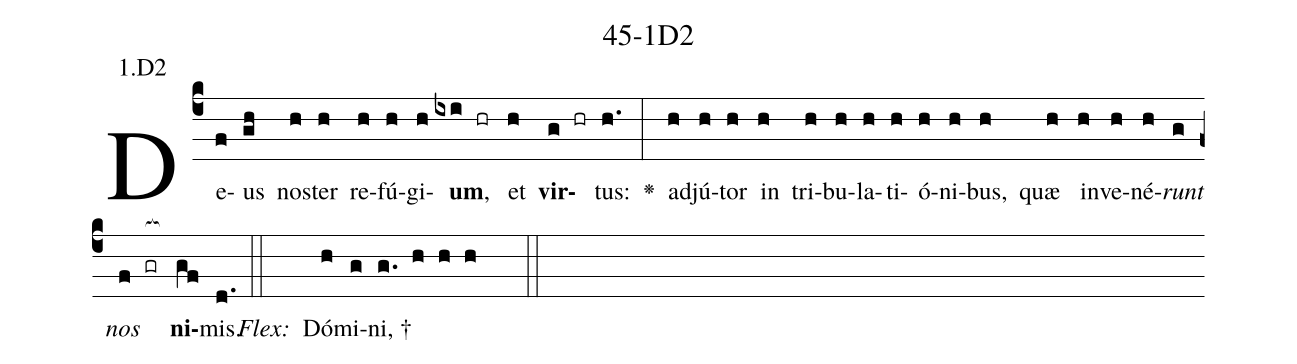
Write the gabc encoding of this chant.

name: 45-1D2;
annotation: 1.D2;
%%
(c4)De(f)us(gh) nos(h)ter(h) re(h)fú(h)gi(h)<b>um</b>,(ixi hr) et(h) <b>vir</b>(g hr)tus:(h.) <v>\greheightstar</v>(:) ad(h)jú(h)tor(h) in(h) tri(h)bu(h)la(h)ti(h)ó(h)ni(h)bus,(h) quæ(h) in(h)ve(h)né(h)<i>runt</i>(g) <i>nos</i>(f gr[ocb:1{]) <b>ni</b>(gf[ocb:0}])mis.(d.) (::)
<i>Flex:</i>()  Dó(h)mi(g)ni, †(g. h h h  ::)

%E(h) u(h) o(g) u(f) a(gf) e.(d.) (::)
